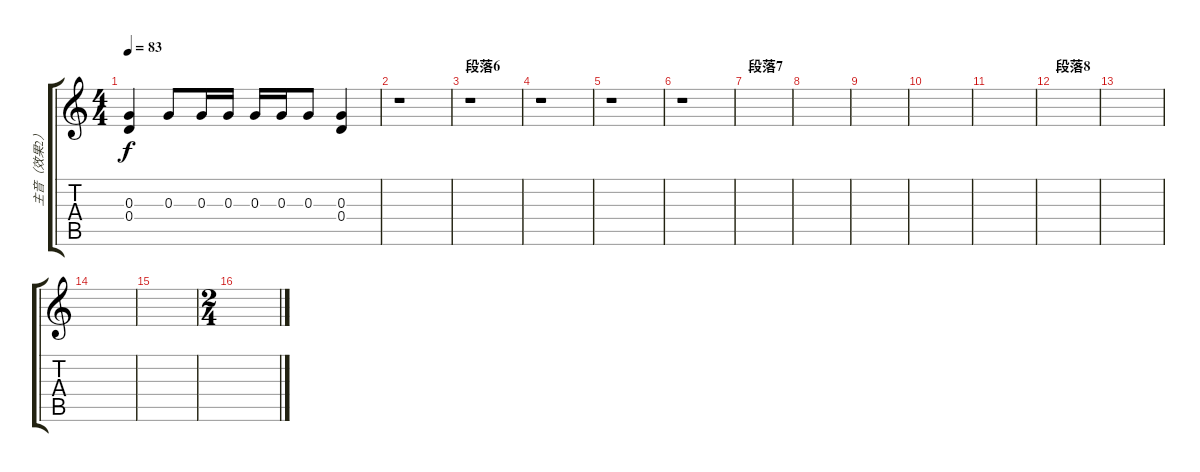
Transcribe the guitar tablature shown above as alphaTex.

\track ("主音（效果2）" "主音（效果2）") {instrument distortionguitar}
\staff {score tabs}
\tuning (E4 B3 G3 D3 A2 E2) {hide}
\ts (4 4)
\tempo 83
\clef g2
\ks c
(0.3 0.4).4{dy f} 0.3.8 0.3.16 0.3.16 0.3.16 0.3.16 0.3.8 (0.3 0.4).4 |
r.1 |
\section ("" "段落6")
r.1 |
r.1 |
r.1 |
r.1 |
\section ("" "段落7")
|
|
|
|
|
\section ("" "段落8")
|
|
|
|
\ts (2 4)
